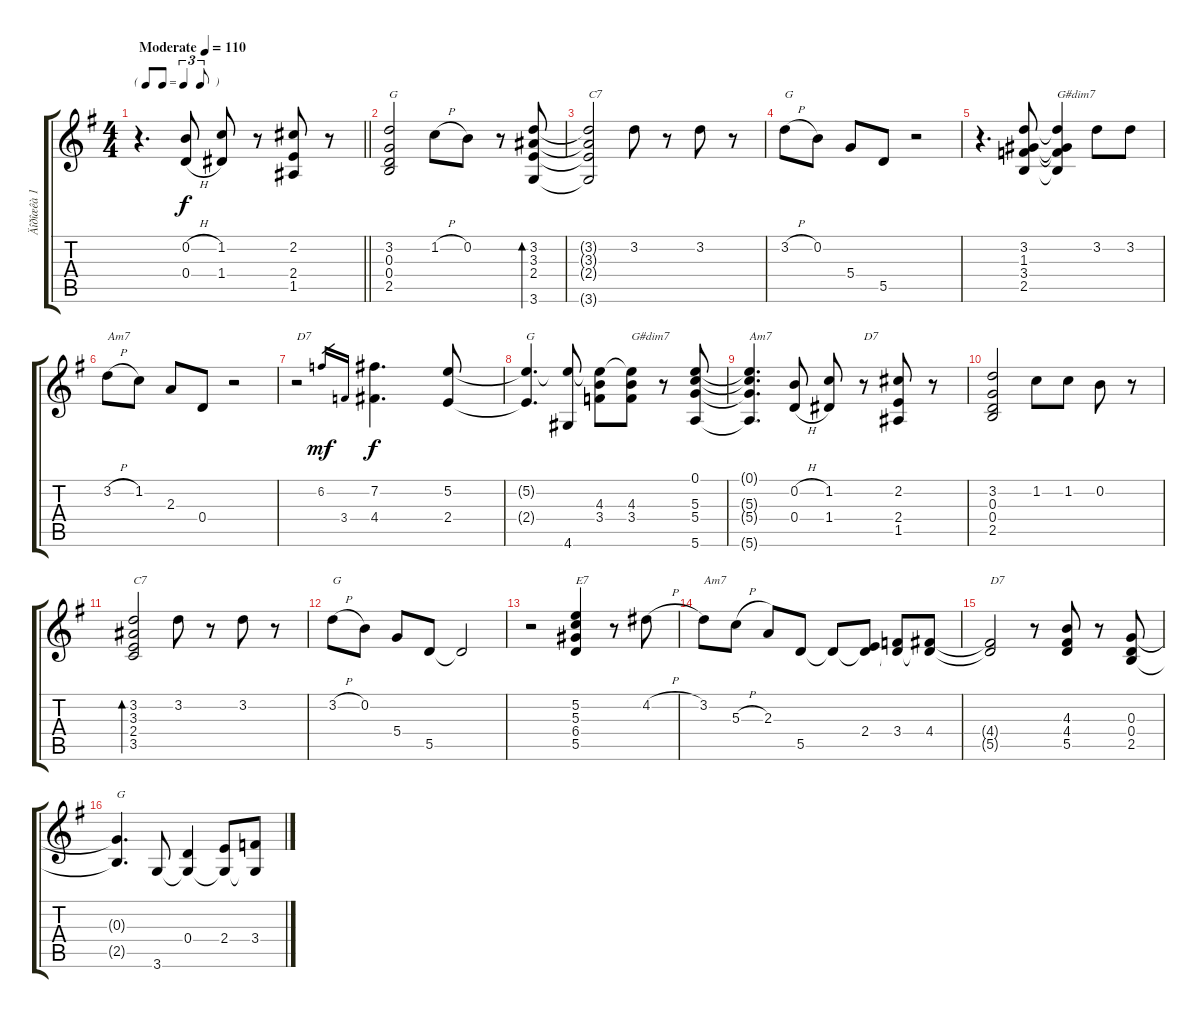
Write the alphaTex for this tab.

\track ("Äîðîæêà 1" "Äîðîæêà 1") {instrument acousticguitarsteel}
\staff {score tabs}
\tuning (E4 B3 G3 D3 A2 E2) {hide}
\ts (4 4)
\tf triplet8th
\tempo (110 "Moderate")
\clef g2
\barLineRight lightlight
\ks g
r.4{d dy f instrument acousticguitarsteel} (0.2{h} 0.4{h}).8 (1.2 1.4).8 r.8 (2.2 2.4 1.5).8 r.8 |
(3.2 0.3 0.4 2.5).2{txt "G"} 1.2{h}.8 0.2.8 r.8 (3.2 3.3 2.4 3.6).8{bd 240} |
(3.2{t} 3.3{t} 2.4{t} 3.6{t}).2{txt "C7"} 3.2.8 r.8 3.2.8 r.8 |
3.2{h}.8{txt "G"} 0.2.8 5.4.8 5.5.8 r.2 |
r.4{d} (3.2 1.3 3.4 2.5).8 (3.2{t} 1.3{t} 3.4{t} 2.5{t}).4{txt "G#dim7"} 3.2.8 3.2.8 |
3.2{h}.8{txt "Am7"} 1.2.8 2.3.8 0.4.8 r.2 |
r.2{txt "D7"} 6.2.16{gr dy mf} 3.4.16{gr} (7.2 4.4).4{d dy f} (5.2 2.4).8 |
(5.2{t} 2.4{t}).4{d txt "G"} (5.2{t} 4.6).8 (5.2{t} 4.3 3.4).8 (5.2{t} 4.3 3.4).8{txt "G#dim7"} r.8 (0.1 5.3 5.4 5.6).8 |
(0.1{t} 5.3{t} 5.4{t} 5.6{t}).4{d txt "Am7"} (0.2{h} 0.4{h}).8 (1.2 1.4).8 r.8{txt "D7"} (2.2 2.4 1.5).8 r.8 |
(3.2 0.3 0.4 2.5).2 1.2.8 1.2.8 0.2.8 r.8 |
(3.2 3.3 2.4 3.5).2{bd 240 txt "C7"} 3.2.8 r.8 3.2.8 r.8 |
3.2{h}.8{txt "G"} 0.2.8 5.4.8 5.5.8 5.5{t}.2 |
r.2 (5.2 5.3 6.4 5.5).4{txt "E7"} r.8 4.2{h}.8 |
3.2.8{txt "Am7"} 5.3{h}.8 2.3.8 5.5.8 5.5{t}.8 (2.4 5.5{t}).8 (3.4 5.5{t}).8 (4.4 5.5{t}).8 |
(4.4{t} 5.5{t}).2{txt "D7"} r.8 (4.3 4.4 5.5).8 r.8 (0.3 0.4 2.5).8 |
(0.3{t} 2.5{t}).4{d txt "G"} 3.6.8 (0.4 3.6{t}).4 (2.4 3.6{t}).8 (3.4 3.6{t}).8
